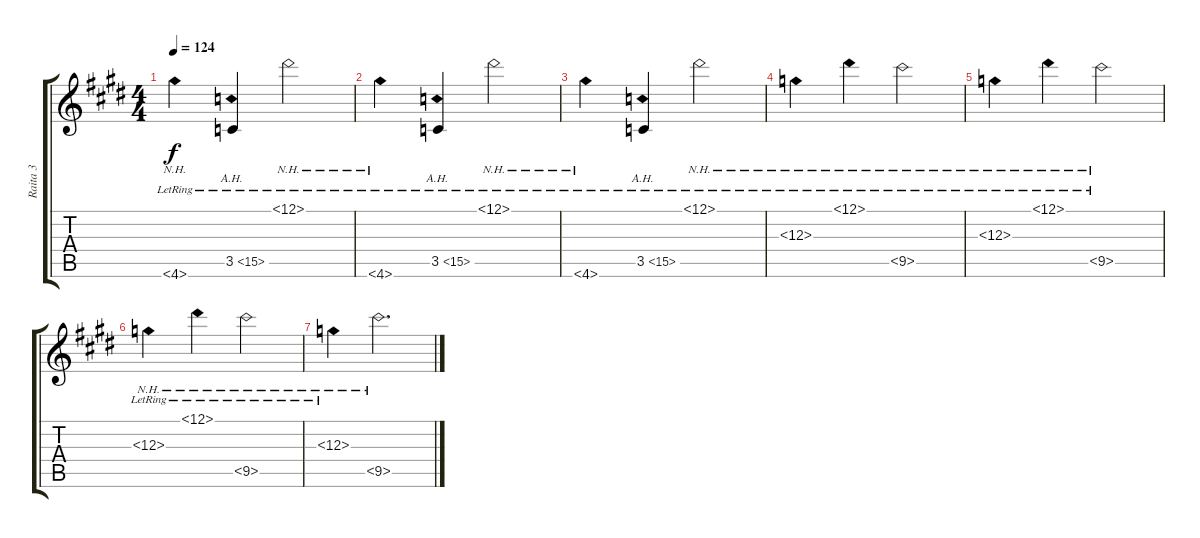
\track ("Raita 3" "Raita 3") {instrument acousticguitarsteel}
\staff {score tabs}
\tuning (Eb4 B3 G3 D3 A2 E2) {hide}
\ts (4 4)
\tempo 124
\clef g2
\ks c#minor
4.6{nh lr}.4{dy f} 3.5{ah 12 lr}.4 12.1{nh lr}.2 |
4.6{nh lr}.4 3.5{ah 12 lr}.4 12.1{nh lr}.2 |
4.6{nh lr}.4 3.5{ah 12 lr}.4 12.1{nh lr}.2 |
12.3{nh lr}.4 12.1{nh lr}.4 9.5{nh lr}.2 |
12.3{nh lr}.4 12.1{nh lr}.4 9.5{nh lr}.2 |
12.3{nh lr}.4 12.1{nh lr}.4 9.5{nh lr}.2 |
12.3{nh lr}.4 9.5{nh}.2{d}
